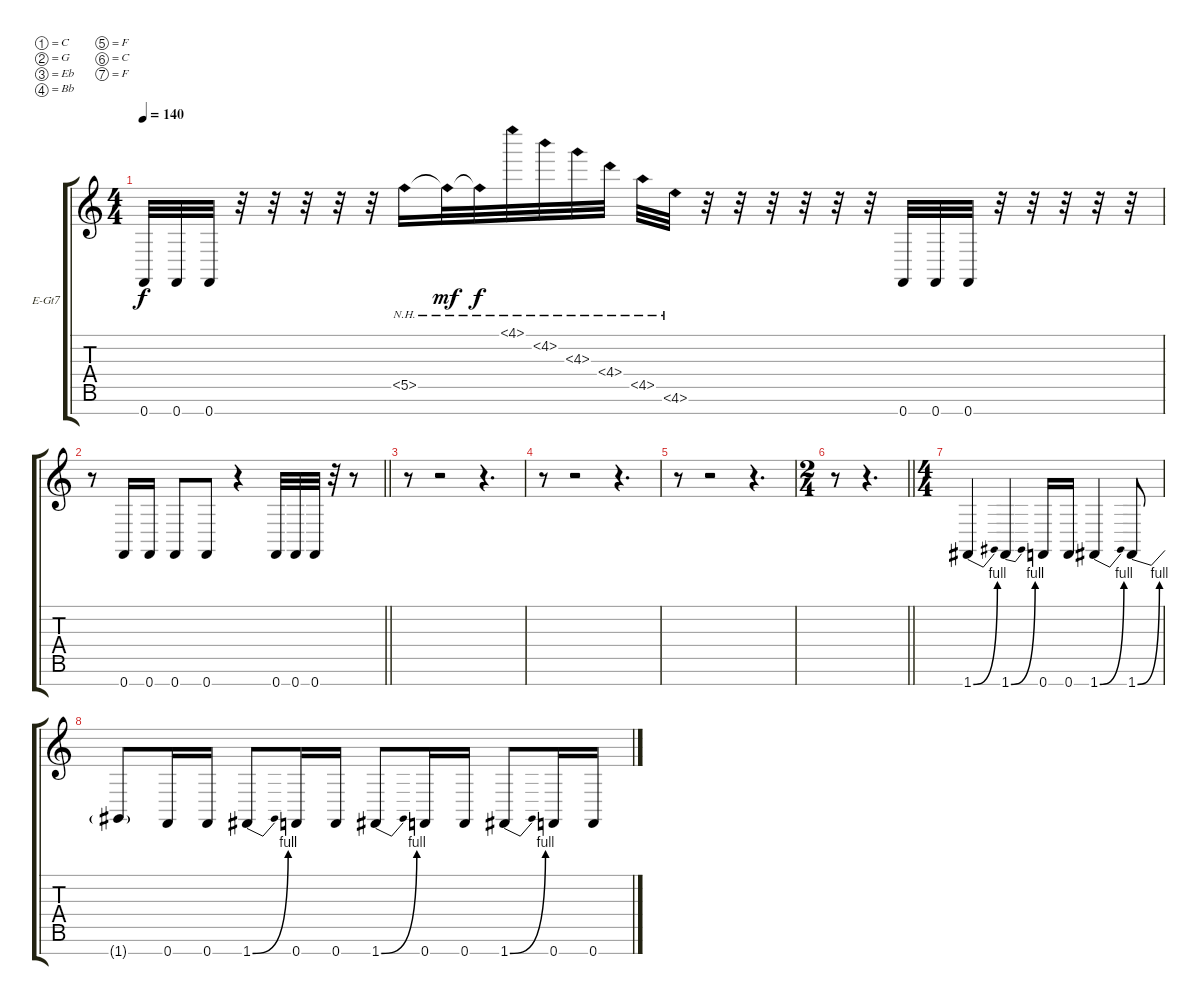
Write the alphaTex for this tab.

\bracketExtendMode groupsimilarinstruments
\firstSystemTrackNameOrientation horizontal
\otherSystemsTrackNameOrientation horizontal
\track ("Patty" "E-Gt7") {instrument distortionguitar}
\staff {score tabs}
\tuning (C4 G3 Eb3 Bb2 F2 C2 F1)
\ts (4 4)
\tempo 140
\clef g2
\ks c
0.7.32{dy f} 0.7.32 0.7.32 r.32 r.32 r.32 r.32 r.32 5.5{nh}.16 5.5{nh t}.32{dy mf} 5.5{nh t}.32{dy f} 4.1{nh}.32 4.2{nh}.32 4.3{nh}.32 4.4{nh}.32 4.5{nh}.32 4.6{nh}.32 r.32 r.32 r.32 r.32 r.32 r.32 0.7.32 0.7.32 0.7.32 r.32 r.32 r.32 r.32 r.32 |
\barLineRight lightlight
r.8 0.7.16 0.7.16 0.7.8 0.7.8 r.4 0.7.32 0.7.32 0.7.32 r.32 r.8 |
\section ("" "")
r.8 r.2 r.4{d} |
r.8 r.2 r.4{d} |
r.8 r.2 r.4{d} |
\ts (2 4)
\barLineRight lightlight
r.8 r.4{d} |
\ts (4 4)
\section ("" "")
1.7{be (bend 0 0 15 4)}.4 1.7{be (bend 0 0 15 4)}.4 0.7.16 0.7.16 1.7{be (bend 0 0 15 4)}.4 1.7{be (bend 0 0 15 4)}.8 |
1.7{t}.8 0.7.16 0.7.16 1.7{be (bend 0 0 15 4)}.8 0.7.16 0.7.16 1.7{be (bend 0 0 15 4)}.8 0.7.16 0.7.16 1.7{be (bend 0 0 15 4)}.8 0.7.16 0.7.16
